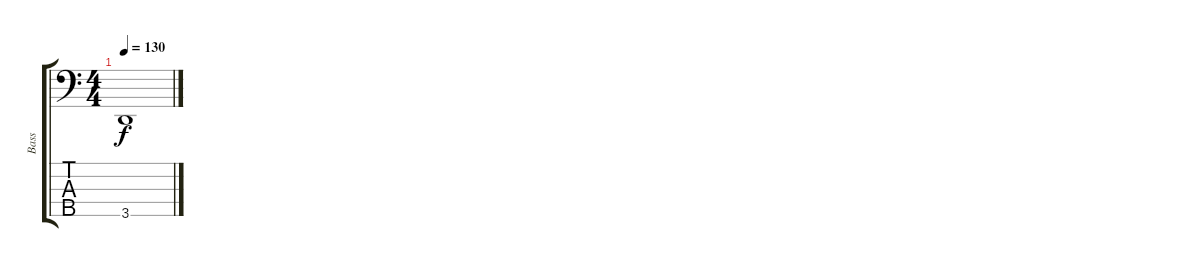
\track ("Bass" "Bass") {instrument electricbassfinger}
\staff {score tabs}
\tuning (G2 D2 A1 E1 B0) {hide}
\ts (4 4)
\tempo 130
\clef f4
\ks c
3.5{t}.1{dy f}
